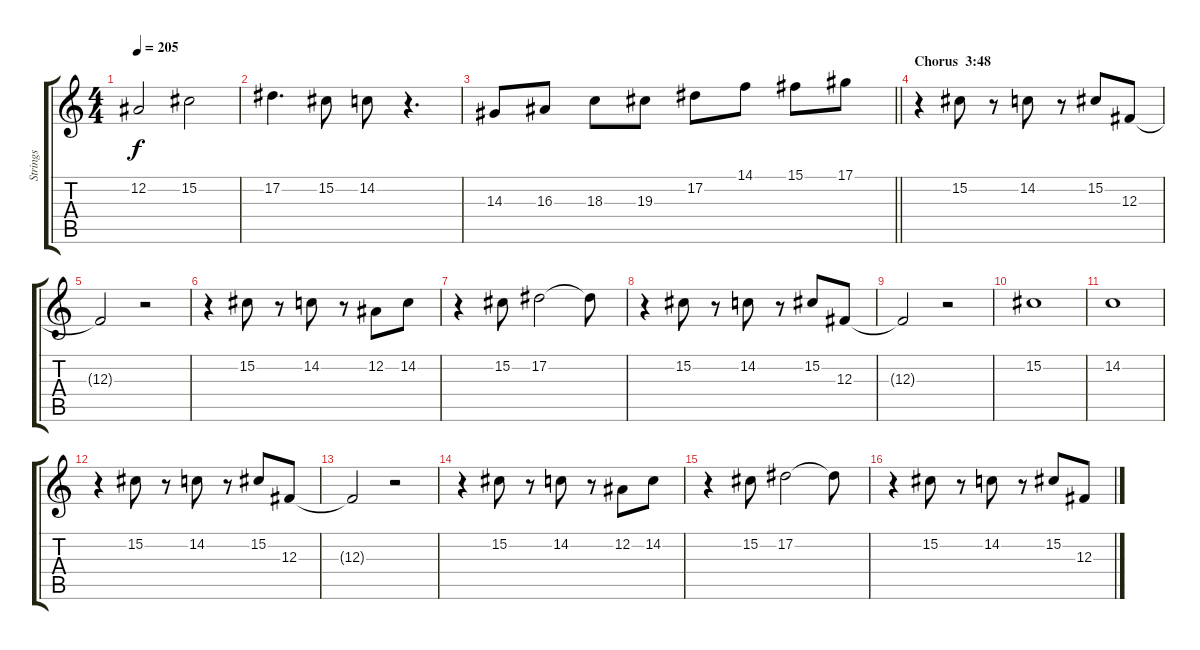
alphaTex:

\track ("Strings" "Strings") {instrument stringensemble1}
\staff {score tabs}
\tuning (Eb4 Bb3 Gb3 Db3 Ab2 Db2) {hide}
\ts (4 4)
\tempo 205
\clef g2
\ks c
12.2.2{dy f} 15.2.2 |
17.2.4{d} 15.2.8 14.2.8 r.4{d} |
\barLineRight lightlight
14.3.8 16.3.8 18.3.8 19.3.8 17.2.8 14.1.8 15.1.8 17.1.8 |
\section ("" "Chorus  3:48")
r.4 15.2.8 r.8 14.2.8 r.8 15.2.8 12.3.8 |
12.3{t}.2 r.2 |
r.4 15.2.8 r.8 14.2.8 r.8 12.2.8 14.2.8 |
r.4 15.2.8 17.2.2 17.2{t}.8 |
r.4 15.2.8 r.8 14.2.8 r.8 15.2.8 12.3.8 |
12.3{t}.2 r.2 |
15.2.1 |
14.2.1 |
r.4 15.2.8 r.8 14.2.8 r.8 15.2.8 12.3.8 |
12.3{t}.2 r.2 |
r.4 15.2.8 r.8 14.2.8 r.8 12.2.8 14.2.8 |
r.4 15.2.8 17.2.2 17.2{t}.8 |
r.4 15.2.8 r.8 14.2.8 r.8 15.2.8 12.3.8
